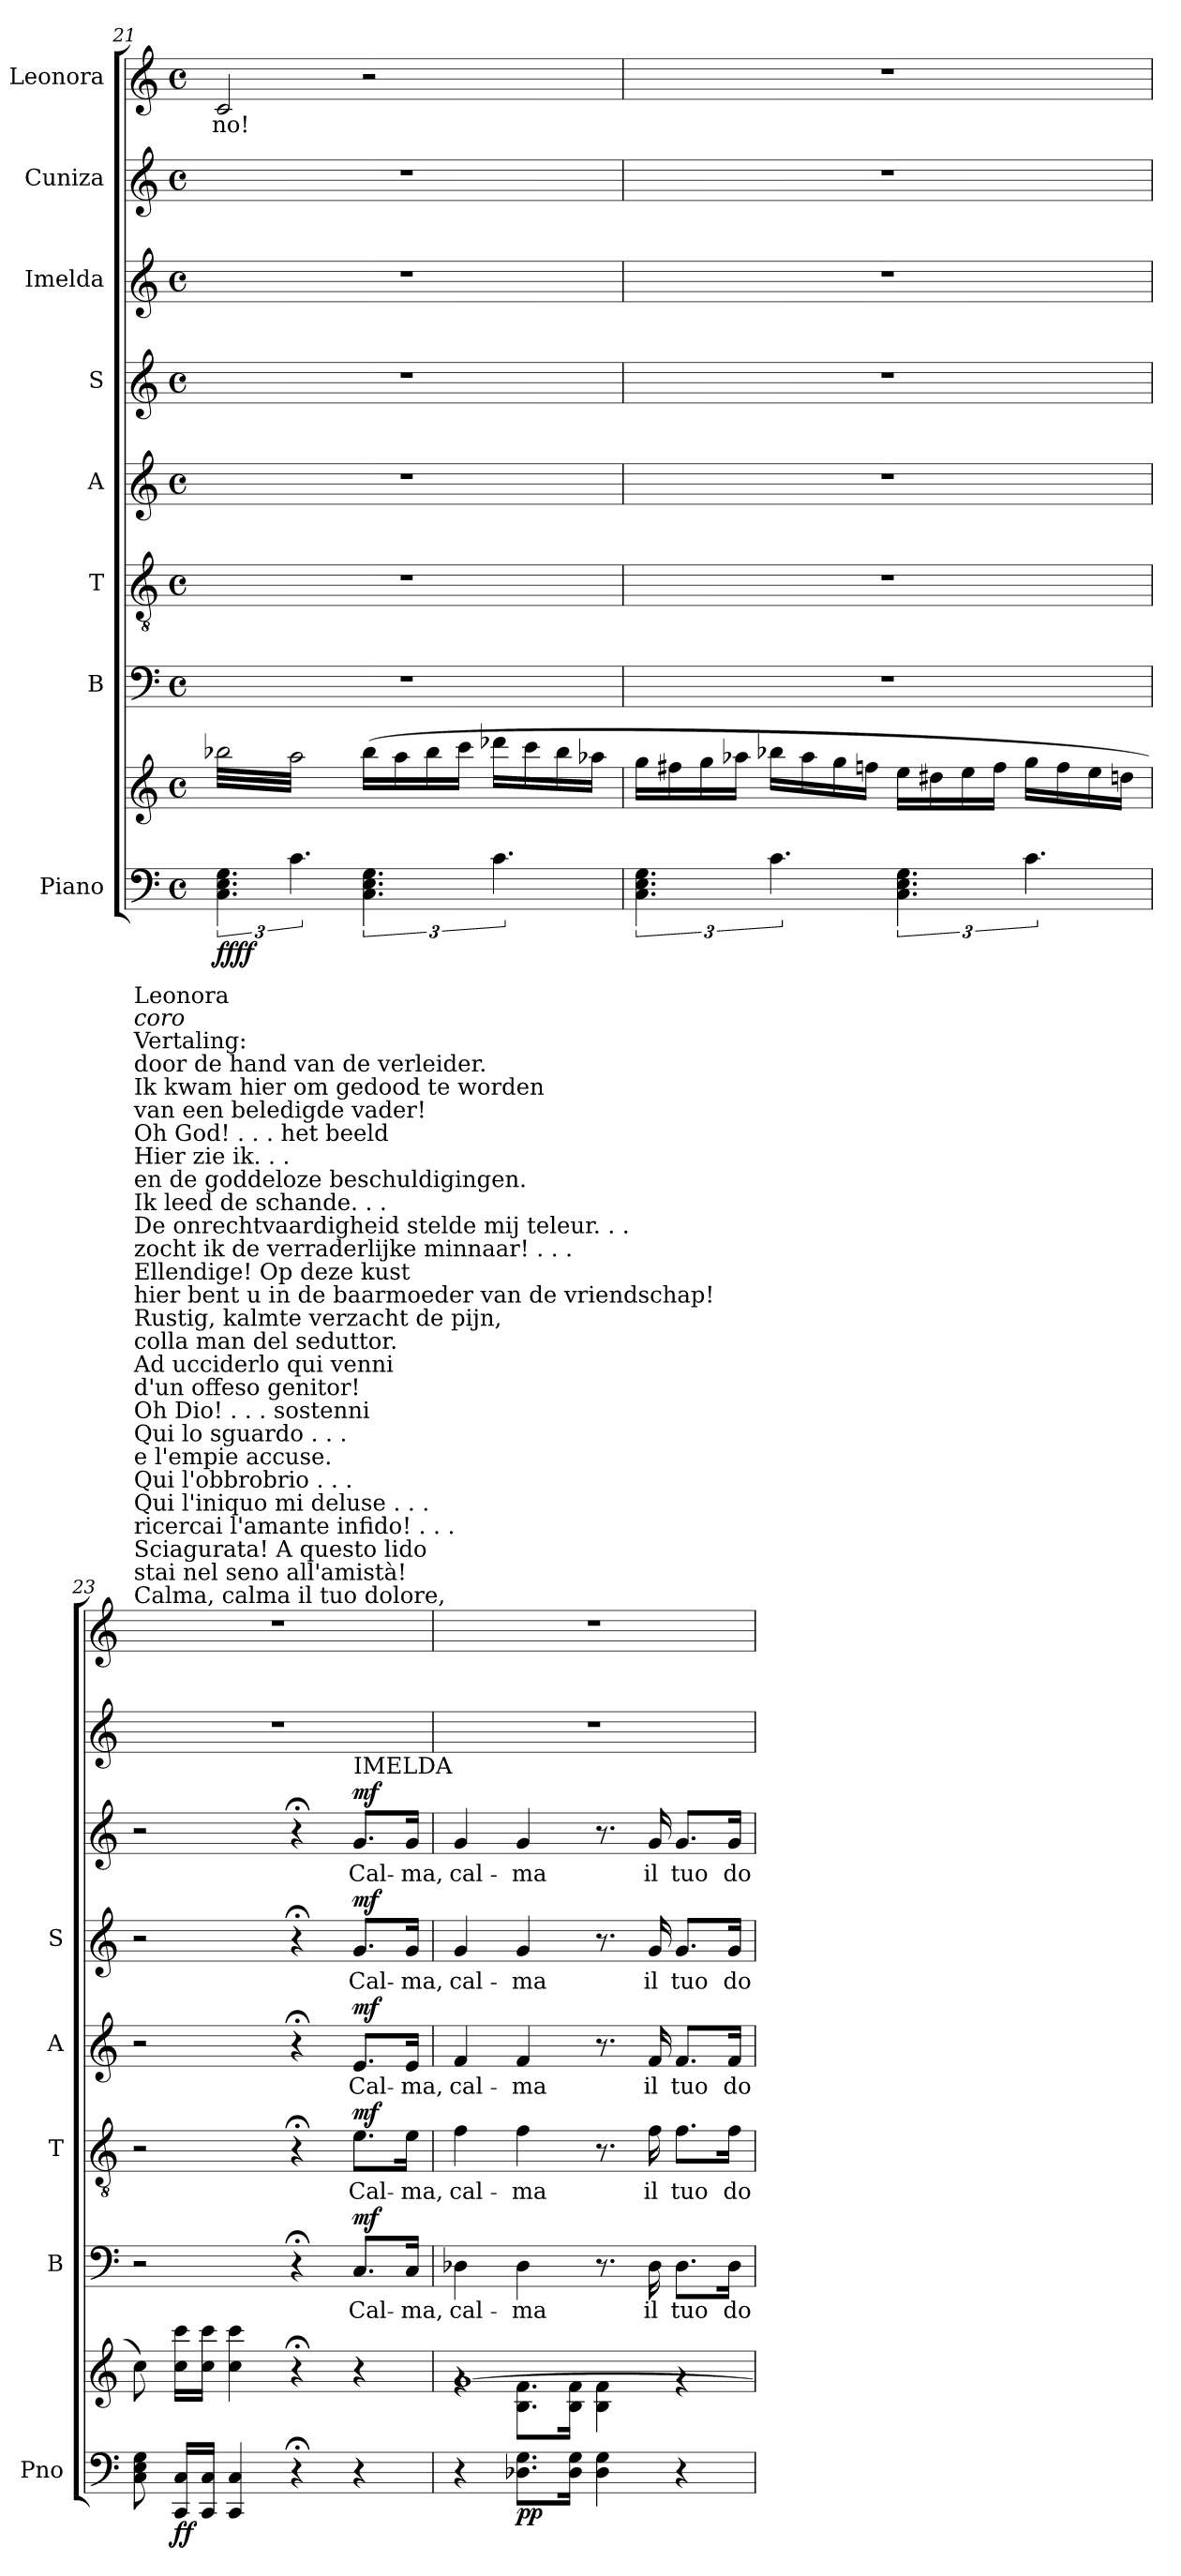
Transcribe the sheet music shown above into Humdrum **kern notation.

**kern	**kern	**dynam	**kern	**text	**dynam	**kern	**text	**dynam	**kern	**text	**dynam	**kern	**text	**dynam	**kern	**text	**dynam	**kern	**kern	**text
*part8	*part8	*part8	*part7	*part7	*part7	*part6	*part6	*part6	*part5	*part5	*part5	*part4	*part4	*part4	*part3	*part3	*part3	*part2	*part1	*part1
*staff9	*staff8	*staff8/9	*staff7	*staff7	*staff7	*staff6	*staff6	*staff6	*staff5	*staff5	*staff5	*staff4	*staff4	*staff4	*staff3	*staff3	*staff3	*staff2	*staff1	*staff1
*I"Piano	*	*	*I"B	*	*	*I"T	*	*	*I"A	*	*	*I"S	*	*	*I"Imelda	*	*	*I"Cuniza	*I"Leonora	*
*I'Pno	*	*	*I'B	*	*	*I'T	*	*	*I'A	*	*	*I'S	*	*	*	*	*	*	*	*
*clefF4	*clefG2	*	*clefF4	*	*	*clefGv2	*	*	*clefG2	*	*	*clefG2	*	*	*clefG2	*	*	*clefG2	*clefG2	*
*k[]	*k[]	*	*k[]	*	*	*k[]	*	*	*k[]	*	*	*k[]	*	*	*k[]	*	*	*k[]	*k[]	*
*M4/4	*M4/4	*	*M4/4	*	*	*M4/4	*	*	*M4/4	*	*	*M4/4	*	*	*M4/4	*	*	*M4/4	*M4/4	*
*met(c)	*met(c)	*	*met(c)	*	*	*met(c)	*	*	*met(c)	*	*	*met(c)	*	*	*met(c)	*	*	*met(c)	*met(c)	*
=21	=21	=21	=21	=21	=21	=21	=21	=21	=21	=21	=21	=21	=21	=21	=21	=21	=21	=21	=21	=21
!	!	!LO:DY:b=2	!	!	!	!	!	!	!	!	!	!	!	!	!	!	!	!	!	!
!	!	!LO:DY:n=1:b	!	!	!	!	!	!	!	!	!	!	!	!	!	!	!	!	!	!
*	*tremolo	*	*	*	*	*	*	*	*	*	*	*	*	*	*	*	*	*	*	*
6.C\ 6.E\ 6.G\	32bb-X\LLL	ff ff	1r	.	.	1r	.	.	1r	.	.	1r	.	.	1r	.	.	1r	2c/	-no!
.	32aa\	.	.	.	.	.	.	.	.	.	.	.	.	.	.	.	.	.	.	.
.	32bb-X\	.	.	.	.	.	.	.	.	.	.	.	.	.	.	.	.	.	.	.
.	32aa\	.	.	.	.	.	.	.	.	.	.	.	.	.	.	.	.	.	.	.
.	32bb-X\	.	.	.	.	.	.	.	.	.	.	.	.	.	.	.	.	.	.	.
.	32aa\	.	.	.	.	.	.	.	.	.	.	.	.	.	.	.	.	.	.	.
.	32bb-X\	.	.	.	.	.	.	.	.	.	.	.	.	.	.	.	.	.	.	.
.	32aa\	.	.	.	.	.	.	.	.	.	.	.	.	.	.	.	.	.	.	.
6.c\	32bb-X\	.	.	.	.	.	.	.	.	.	.	.	.	.	.	.	.	.	.	.
.	32aa\	.	.	.	.	.	.	.	.	.	.	.	.	.	.	.	.	.	.	.
.	32bb-X\	.	.	.	.	.	.	.	.	.	.	.	.	.	.	.	.	.	.	.
.	32aa\	.	.	.	.	.	.	.	.	.	.	.	.	.	.	.	.	.	.	.
.	32bb-X\	.	.	.	.	.	.	.	.	.	.	.	.	.	.	.	.	.	.	.
.	32aa\	.	.	.	.	.	.	.	.	.	.	.	.	.	.	.	.	.	.	.
.	32bb-X\	.	.	.	.	.	.	.	.	.	.	.	.	.	.	.	.	.	.	.
.	32aa\JJJ	.	.	.	.	.	.	.	.	.	.	.	.	.	.	.	.	.	.	.
*	*Xtremolo	*	*	*	*	*	*	*	*	*	*	*	*	*	*	*	*	*	*	*
6.C\ 6.E\ 6.G\	(16bb-\LL	.	.	.	.	.	.	.	.	.	.	.	.	.	.	.	.	.	2r	.
.	.	.	.	.	.	.	.	.	.	.	.	.	.	.	.	.	.	.	.	.
.	16aa\	.	.	.	.	.	.	.	.	.	.	.	.	.	.	.	.	.	.	.
.	.	.	.	.	.	.	.	.	.	.	.	.	.	.	.	.	.	.	.	.
.	16bb-\	.	.	.	.	.	.	.	.	.	.	.	.	.	.	.	.	.	.	.
.	.	.	.	.	.	.	.	.	.	.	.	.	.	.	.	.	.	.	.	.
.	16ccc\JJ	.	.	.	.	.	.	.	.	.	.	.	.	.	.	.	.	.	.	.
.	.	.	.	.	.	.	.	.	.	.	.	.	.	.	.	.	.	.	.	.
6.c\	16ddd-X\LL	.	.	.	.	.	.	.	.	.	.	.	.	.	.	.	.	.	.	.
.	16ccc\	.	.	.	.	.	.	.	.	.	.	.	.	.	.	.	.	.	.	.
.	16bb-\	.	.	.	.	.	.	.	.	.	.	.	.	.	.	.	.	.	.	.
.	16aa-X\JJ	.	.	.	.	.	.	.	.	.	.	.	.	.	.	.	.	.	.	.
=22	=22	=22	=22	=22	=22	=22	=22	=22	=22	=22	=22	=22	=22	=22	=22	=22	=22	=22	=22	=22
6.C\ 6.E\ 6.G\	16gg\LL	.	1r	.	.	1r	.	.	1r	.	.	1r	.	.	1r	.	.	1r	1r	.
.	16ff#X\	.	.	.	.	.	.	.	.	.	.	.	.	.	.	.	.	.	.	.
.	16gg\	.	.	.	.	.	.	.	.	.	.	.	.	.	.	.	.	.	.	.
.	16aa-X\JJ	.	.	.	.	.	.	.	.	.	.	.	.	.	.	.	.	.	.	.
6.c\	16bb-X\LL	.	.	.	.	.	.	.	.	.	.	.	.	.	.	.	.	.	.	.
.	16aa-\	.	.	.	.	.	.	.	.	.	.	.	.	.	.	.	.	.	.	.
.	16gg\	.	.	.	.	.	.	.	.	.	.	.	.	.	.	.	.	.	.	.
.	16ffn\JJ	.	.	.	.	.	.	.	.	.	.	.	.	.	.	.	.	.	.	.
6.C\ 6.E\ 6.G\	16ee\LL	.	.	.	.	.	.	.	.	.	.	.	.	.	.	.	.	.	.	.
.	16dd#X\	.	.	.	.	.	.	.	.	.	.	.	.	.	.	.	.	.	.	.
.	16ee\	.	.	.	.	.	.	.	.	.	.	.	.	.	.	.	.	.	.	.
.	16ff\JJ	.	.	.	.	.	.	.	.	.	.	.	.	.	.	.	.	.	.	.
6.c\	16gg\LL	.	.	.	.	.	.	.	.	.	.	.	.	.	.	.	.	.	.	.
.	16ff\	.	.	.	.	.	.	.	.	.	.	.	.	.	.	.	.	.	.	.
.	16ee\	.	.	.	.	.	.	.	.	.	.	.	.	.	.	.	.	.	.	.
.	16ddn\JJ	.	.	.	.	.	.	.	.	.	.	.	.	.	.	.	.	.	.	.
!!LO:LB:g=z
=23	=23	=23	=23	=23	=23	=23	=23	=23	=23	=23	=23	=23	=23	=23	=23	=23	=23	=23	=23	=23
!	!	!	!	!	!	!	!	!	!	!	!	!	!	!	!	!	!	!	!LO:TX:a:t=Calma, calma il tuo dolore,	!
!	!	!	!	!	!	!	!	!	!	!	!	!	!	!	!	!	!	!	!LO:TX:a:t=stai nel seno all'amistà!	!
!	!	!	!	!	!	!	!	!	!	!	!	!	!	!	!	!	!	!	!LO:TX:a:t=Sciagurata! A questo lido	!
!	!	!	!	!	!	!	!	!	!	!	!	!	!	!	!	!	!	!	!LO:TX:a:t=ricercai l'amante infido! . . .	!
!	!	!	!	!	!	!	!	!	!	!	!	!	!	!	!	!	!	!	!LO:TX:a:t=Qui l'iniquo mi deluse . . .	!
!	!	!	!	!	!	!	!	!	!	!	!	!	!	!	!	!	!	!	!LO:TX:a:t=Qui l'obbrobrio . . .	!
!	!	!	!	!	!	!	!	!	!	!	!	!	!	!	!	!	!	!	!LO:TX:a:t=e l'empie accuse.	!
!	!	!	!	!	!	!	!	!	!	!	!	!	!	!	!	!	!	!	!LO:TX:a:t=Qui lo sguardo . . .	!
!	!	!	!	!	!	!	!	!	!	!	!	!	!	!	!	!	!	!	!LO:TX:a:t=Oh Dio! . . . sostenni	!
!	!	!	!	!	!	!	!	!	!	!	!	!	!	!	!	!	!	!	!LO:TX:a:t=d'un offeso genitor!	!
!	!	!	!	!	!	!	!	!	!	!	!	!	!	!	!	!	!	!	!LO:TX:a:t=Ad ucciderlo qui venni	!
!	!	!	!	!	!	!	!	!	!	!	!	!	!	!	!	!	!	!	!LO:TX:a:t=colla man del seduttor.	!
!	!	!	!	!	!	!	!	!	!	!	!	!	!	!	!	!	!	!	!LO:TX:a:t=Rustig, kalmte verzacht de pijn,	!
!	!	!	!	!	!	!	!	!	!	!	!	!	!	!	!	!	!	!	!LO:TX:a:t=hier bent u in de baarmoeder van de vriendschap!	!
!	!	!	!	!	!	!	!	!	!	!	!	!	!	!	!	!	!	!	!LO:TX:a:t=Ellendige! Op deze kust	!
!	!	!	!	!	!	!	!	!	!	!	!	!	!	!	!	!	!	!	!LO:TX:a:t=zocht ik de verraderlijke minnaar! . . .	!
!	!	!	!	!	!	!	!	!	!	!	!	!	!	!	!	!	!	!	!LO:TX:a:t=De onrechtvaardigheid stelde mij teleur. . .	!
!	!	!	!	!	!	!	!	!	!	!	!	!	!	!	!	!	!	!	!LO:TX:a:t=Ik leed de schande. . .	!
!	!	!	!	!	!	!	!	!	!	!	!	!	!	!	!	!	!	!	!LO:TX:a:t=en de goddeloze beschuldigingen.	!
!	!	!	!	!	!	!	!	!	!	!	!	!	!	!	!	!	!	!	!LO:TX:a:t=Hier zie ik. . .	!
!	!	!	!	!	!	!	!	!	!	!	!	!	!	!	!	!	!	!	!LO:TX:a:t=Oh God! . . . het beeld	!
!	!	!	!	!	!	!	!	!	!	!	!	!	!	!	!	!	!	!	!LO:TX:a:t=van een beledigde vader!	!
!	!	!	!	!	!	!	!	!	!	!	!	!	!	!	!	!	!	!	!LO:TX:a:t=Ik kwam hier om gedood te worden	!
!	!	!	!	!	!	!	!	!	!	!	!	!	!	!	!	!	!	!	!LO:TX:a:t=door de hand van de verleider.	!
!	!	!	!	!	!	!	!	!	!	!	!	!	!	!	!	!	!	!	!LO:TX:a:t=Vertaling&colon;	!
!	!	!	!	!	!	!	!	!	!	!	!	!	!	!	!	!	!	!	!LO:TX:a:i:t=coro	!
!	!	!	!	!	!	!	!	!	!	!	!	!	!	!	!	!	!	!	!LO:TX:a:t=Leonora	!
8C\ 8E\ 8G\	8cc\)	.	2r	.	.	2r	.	.	2r	.	.	2r	.	.	2r	.	.	1r	1r	.
!	!	!LO:DY:b=2	!	!	!	!	!	!	!	!	!	!	!	!	!	!	!	!	!	!
!	!	!LO:DY:n=1:b	!	!	!	!	!	!	!	!	!	!	!	!	!	!	!	!	!	!
16CC/ 16C/LL	16cc\ 16ccc\LL	f f	.	.	.	.	.	.	.	.	.	.	.	.	.	.	.	.	.	.
16CC/ 16C/JJ	16cc\ 16ccc\JJ	.	.	.	.	.	.	.	.	.	.	.	.	.	.	.	.	.	.	.
4CC/ 4C/	4cc\ 4ccc\	.	.	.	.	.	.	.	.	.	.	.	.	.	.	.	.	.	.	.
4r;<	4r;<	.	4r;<	.	.	4r;<	.	.	4r;<	.	.	4r;<	.	.	4r;<	.	.	.	.	.
!	!	!	!	!	!	!	!	!	!	!	!	!	!	!	!LO:TX:a:t=IMELDA	!	!	!	!	!
!	!	!	!	!	!LO:DY:a	!	!	!LO:DY:a	!	!	!LO:DY:a	!	!	!LO:DY:a	!	!	!LO:DY:a	!	!	!
4r	4r	.	8.C/L	Cal-	mf	8.e\L	Cal-	mf	8.e/L	Cal-	mf	8.g/L	Cal-	mf	8.g/L	Cal-	mf	.	.	.
.	.	.	16C/Jk	-ma,	.	16e\Jk	-ma,	.	16e/Jk	-ma,	.	16g/Jk	-ma,	.	16g/Jk	-ma,	.	.	.	.
=24	=24	=24	=24	=24	=24	=24	=24	=24	=24	=24	=24	=24	=24	=24	=24	=24	=24	=24	=24	=24
*	*^	*	*	*	*	*	*	*	*	*	*	*	*	*	*	*	*	*	*	*
4r	[1g	4rg	.	4D-X\	cal-	.	4f\	cal-	.	4f/	cal-	.	4g/	cal-	.	4g/	cal-	.	1r	1r	.
!	!	!	!LO:DY:b=2	!	!	!	!	!	!	!	!	!	!	!	!	!	!	!	!	!	!
!	!	!	!LO:DY:n=1:b	!	!	!	!	!	!	!	!	!	!	!	!	!	!	!	!	!	!
8.D-X\ 8.G\L	.	8.B\ 8.f\L	p p	4D-\	-ma	.	4f\	-ma	.	4f/	-ma	.	4g/	-ma	.	4g/	-ma	.	.	.	.
16D-\ 16G\Jk	.	16B\ 16f\Jk	.	.	.	.	.	.	.	.	.	.	.	.	.	.	.	.	.	.	.
4D-\ 4G\	.	4B\ 4f\	.	8.r	.	.	8.r	.	.	8.r	.	.	8.r	.	.	8.r	.	.	.	.	.
.	.	.	.	16D-\	il	.	16f\	il	.	16f/	il	.	16g/	il	.	16g/	il	.	.	.	.
4r	.	4rg	.	8.D-\L	tuo	.	8.f\L	tuo	.	8.f/L	tuo	.	8.g/L	tuo	.	8.g/L	tuo	.	.	.	.
.	.	.	.	16D-\Jk	do-	.	16f\Jk	do-	.	16f/Jk	do-	.	16g/Jk	do-	.	16g/Jk	do-	.	.	.	.
*	*v	*v	*	*	*	*	*	*	*	*	*	*	*	*	*	*	*	*	*	*	*
=	=	=	=	=	=	=	=	=	=	=	=	=	=	=	=	=	=	=	=	=
*-	*-	*-	*-	*-	*-	*-	*-	*-	*-	*-	*-	*-	*-	*-	*-	*-	*-	*-	*-	*-
